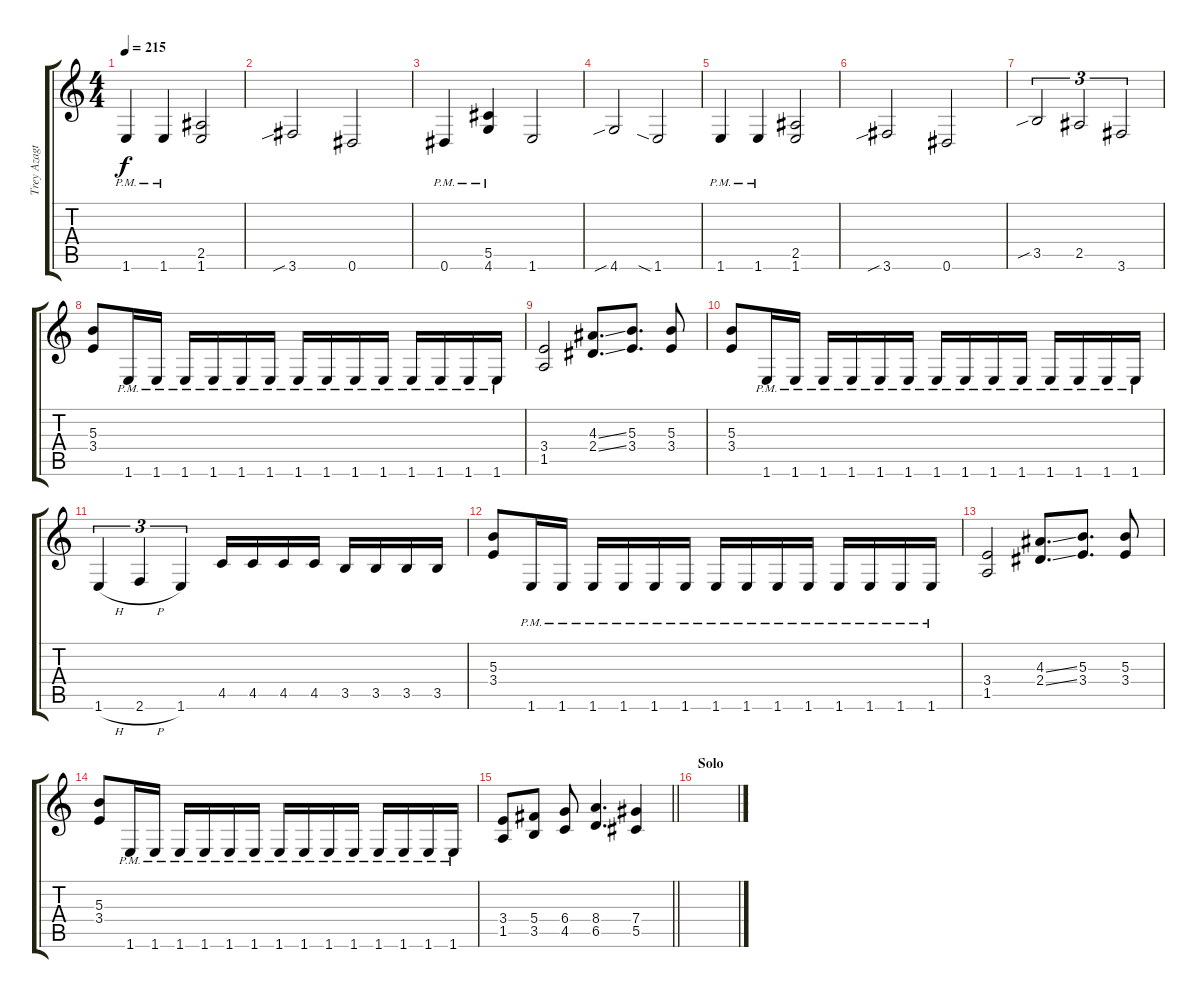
\track ("Trey Azagthoth" "Trey Azagt") {instrument distortionguitar}
\staff {score tabs}
\tuning (Eb4 Bb3 Gb3 Db3 Ab2 Eb2) {hide}
\ts (4 4)
\tempo 215
\clef g2
\ks c
1.6{pm}.4{dy f} 1.6{pm}.4 (2.5 1.6).2 |
3.6{sib}.2 0.6.2 |
0.6{pm}.4 (5.5{pm} 4.6).4 1.6.2 |
4.6{sib}.2 1.6{sia}.2 |
1.6{pm}.4 1.6{pm}.4 (2.5 1.6).2 |
3.6{sib}.2 0.6.2 |
3.5{sib}.2{tu (3 2)} 2.5.2{tu (3 2)} 3.6.2{tu (3 2)} |
(5.3 3.4).8 1.6{pm}.16 1.6{pm}.16 1.6{pm}.16 1.6{pm}.16 1.6{pm}.16 1.6{pm}.16 1.6{pm}.16 1.6{pm}.16 1.6{pm}.16 1.6{pm}.16 1.6{pm}.16 1.6{pm}.16 1.6{pm}.16 1.6{pm}.16 |
(3.4 1.5).2 (4.3{ss} 2.4{ss}).8{d} (5.3 3.4).8{d} (5.3 3.4).8 |
(5.3 3.4).8 1.6{pm}.16 1.6{pm}.16 1.6{pm}.16 1.6{pm}.16 1.6{pm}.16 1.6{pm}.16 1.6{pm}.16 1.6{pm}.16 1.6{pm}.16 1.6{pm}.16 1.6{pm}.16 1.6{pm}.16 1.6{pm}.16 1.6{pm}.16 |
1.6{h}.4{tu (3 2)} 2.6{h}.4{tu (3 2)} 1.6.4{tu (3 2)} 4.5.16 4.5.16 4.5.16 4.5.16 3.5.16 3.5.16 3.5.16 3.5.16 |
(5.3 3.4).8 1.6{pm}.16 1.6{pm}.16 1.6{pm}.16 1.6{pm}.16 1.6{pm}.16 1.6{pm}.16 1.6{pm}.16 1.6{pm}.16 1.6{pm}.16 1.6{pm}.16 1.6{pm}.16 1.6{pm}.16 1.6{pm}.16 1.6{pm}.16 |
(3.4 1.5).2 (4.3{ss} 2.4{ss}).8{d} (5.3 3.4).8{d} (5.3 3.4).8 |
(5.3 3.4).8 1.6{pm}.16 1.6{pm}.16 1.6{pm}.16 1.6{pm}.16 1.6{pm}.16 1.6{pm}.16 1.6{pm}.16 1.6{pm}.16 1.6{pm}.16 1.6{pm}.16 1.6{pm}.16 1.6{pm}.16 1.6{pm}.16 1.6{pm}.16 |
\barLineRight lightlight
(3.4 1.5).8 (5.4 3.5).8 (6.4 4.5).8 (8.4 6.5).4{d} (7.4 5.5).4 |
\section ("" "Solo")
